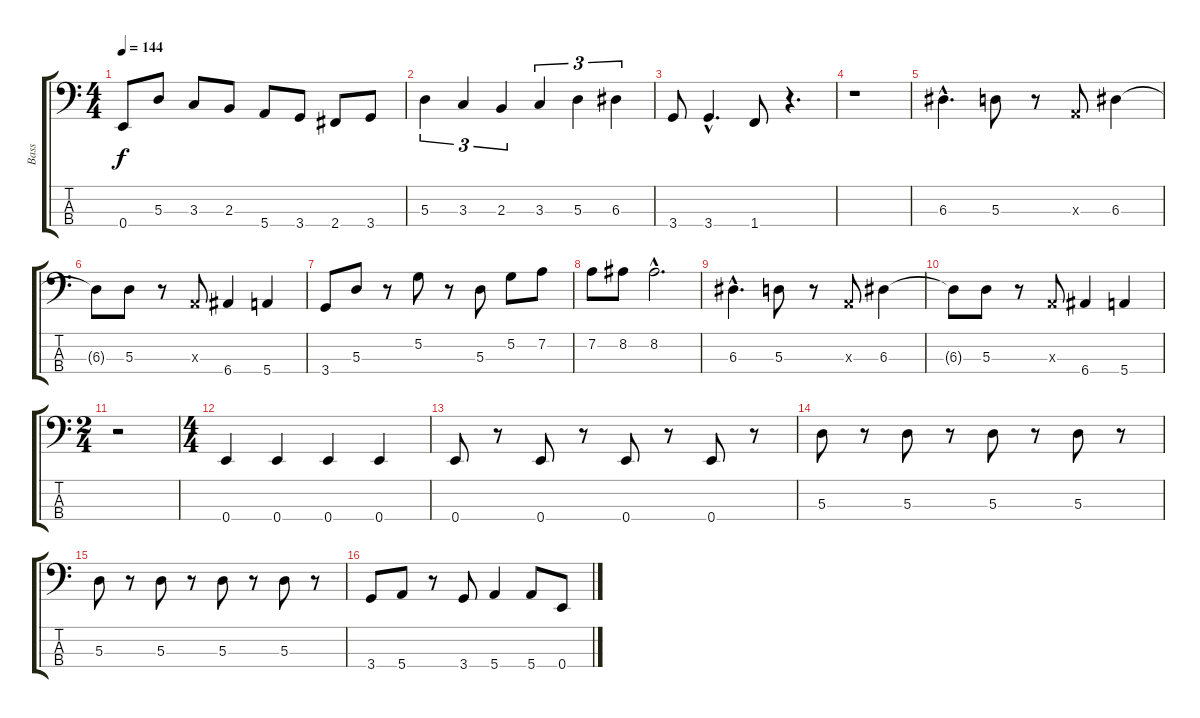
\track ("Bass" "Bass") {instrument electricbassfinger}
\staff {score tabs}
\tuning (G2 D2 A1 E1) {hide}
\ts (4 4)
\tempo 144
\clef f4
\ks c
0.4.8{dy f} 5.3.8 3.3.8 2.3.8 5.4.8 3.4.8 2.4.8 3.4.8 |
5.3.4{tu (3 2)} 3.3.4{tu (3 2)} 2.3.4{tu (3 2)} 3.3.4{tu (3 2)} 5.3.4{tu (3 2)} 6.3.4{tu (3 2)} |
3.4.8 3.4{hac}.4{d} 1.4.8 r.4{d} |
r.1 |
6.3{hac}.4{d} 5.3.8 r.8 0.3{x}.8 6.3.4 |
6.3{t}.8 5.3.8 r.8 0.3{x}.8 6.4.4 5.4.4 |
3.4.8 5.3.8 r.8 5.2.8 r.8 5.3.8 5.2.8 7.2.8 |
7.2.8 8.2.8 8.2{hac}.2{d} |
6.3{hac}.4{d} 5.3.8 r.8 0.3{x}.8 6.3.4 |
6.3{t}.8 5.3.8 r.8 0.3{x}.8 6.4.4 5.4.4 |
\ts (2 4)
r.2 |
\ts (4 4)
0.4.4 0.4.4 0.4.4 0.4.4 |
0.4.8 r.8 0.4.8 r.8 0.4.8 r.8 0.4.8 r.8 |
5.3.8 r.8 5.3.8 r.8 5.3.8 r.8 5.3.8 r.8 |
5.3.8 r.8 5.3.8 r.8 5.3.8 r.8 5.3.8 r.8 |
3.4.8 5.4.8 r.8 3.4.8 5.4.4 5.4.8 0.4.8
